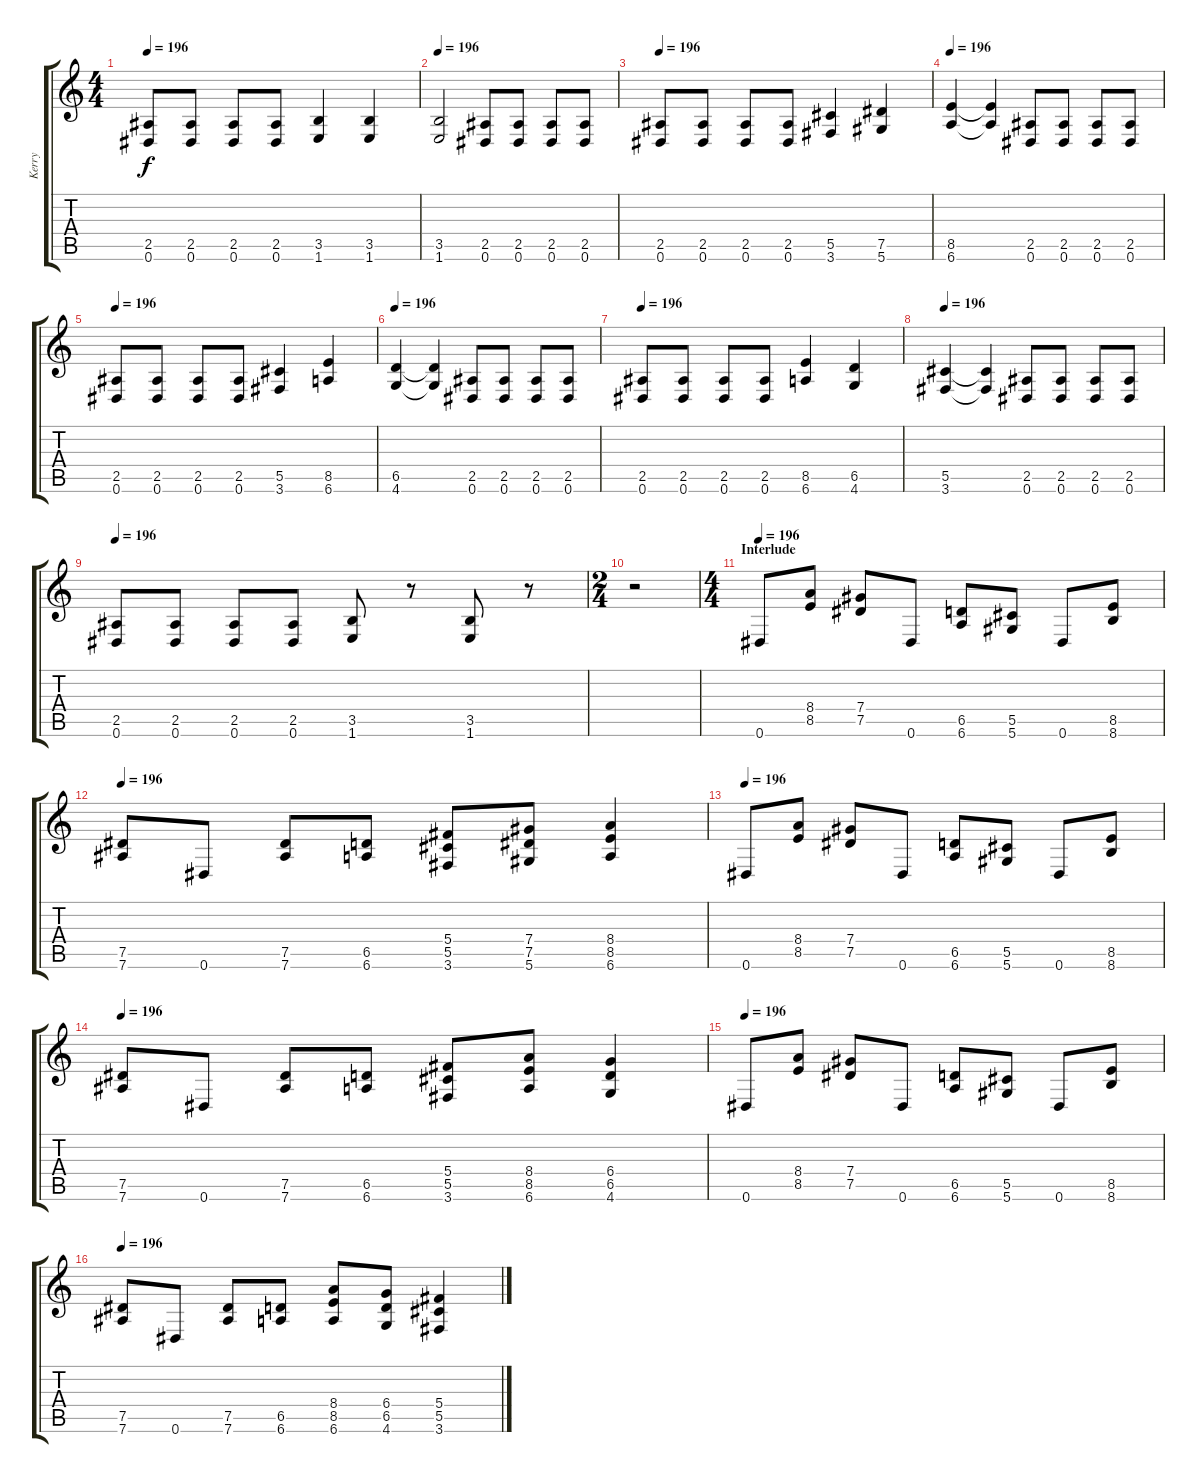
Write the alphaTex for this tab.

\track ("Kerry" "Kerry") {instrument distortionguitar}
\staff {score tabs}
\tuning (Eb4 Bb3 Gb3 Db3 Ab2 Eb2) {hide}
\ts (4 4)
\tempo 196
\clef g2
\ks c
(2.5 0.6).8{dy f} (2.5 0.6).8 (2.5 0.6).8 (2.5 0.6).8 (3.5 1.6).4 (3.5 1.6).4 |
\tempo 196
(3.5 1.6).2 (2.5 0.6).8 (2.5 0.6).8 (2.5 0.6).8 (2.5 0.6).8 |
\tempo 196
(2.5 0.6).8 (2.5 0.6).8 (2.5 0.6).8 (2.5 0.6).8 (5.5 3.6).4 (7.5 5.6).4 |
\tempo 196
(8.5 6.6).4 (8.5{t} 6.6{t}).4 (2.5 0.6).8 (2.5 0.6).8 (2.5 0.6).8 (2.5 0.6).8 |
\tempo 196
(2.5 0.6).8 (2.5 0.6).8 (2.5 0.6).8 (2.5 0.6).8 (5.5 3.6).4 (8.5 6.6).4 |
\tempo 196
(6.5 4.6).4 (6.5{t} 4.6{t}).4 (2.5 0.6).8 (2.5 0.6).8 (2.5 0.6).8 (2.5 0.6).8 |
\tempo 196
(2.5 0.6).8 (2.5 0.6).8 (2.5 0.6).8 (2.5 0.6).8 (8.5 6.6).4 (6.5 4.6).4 |
\tempo 196
(5.5 3.6).4 (5.5{t} 3.6{t}).4 (2.5 0.6).8 (2.5 0.6).8 (2.5 0.6).8 (2.5 0.6).8 |
\tempo 196
(2.5 0.6).8 (2.5 0.6).8 (2.5 0.6).8 (2.5 0.6).8 (3.5 1.6).8 r.8 (3.5 1.6).8 r.8 |
\ts (2 4)
r.2 |
\ts (4 4)
\section ("" "Interlude")
\tempo 196
0.6.8 (8.4 8.5).8 (7.4 7.5).8 0.6.8 (6.5 6.6).8 (5.5 5.6).8 0.6.8 (8.5 8.6).8 |
\tempo 196
(7.5 7.6).8 0.6.8 (7.5 7.6).8 (6.5 6.6).8 (5.4 5.5 3.6).8 (7.4 7.5 5.6).8 (8.4 8.5 6.6).4 |
\tempo 196
0.6.8 (8.4 8.5).8 (7.4 7.5).8 0.6.8 (6.5 6.6).8 (5.5 5.6).8 0.6.8 (8.5 8.6).8 |
\tempo 196
(7.5 7.6).8 0.6.8 (7.5 7.6).8 (6.5 6.6).8 (5.4 5.5 3.6).8 (8.4 8.5 6.6).8 (6.4 6.5 4.6).4 |
\tempo 196
0.6.8 (8.4 8.5).8 (7.4 7.5).8 0.6.8 (6.5 6.6).8 (5.5 5.6).8 0.6.8 (8.5 8.6).8 |
\tempo 196
(7.5 7.6).8 0.6.8 (7.5 7.6).8 (6.5 6.6).8 (8.4 8.5 6.6).8 (6.4 6.5 4.6).8 (5.4 5.5 3.6).4
